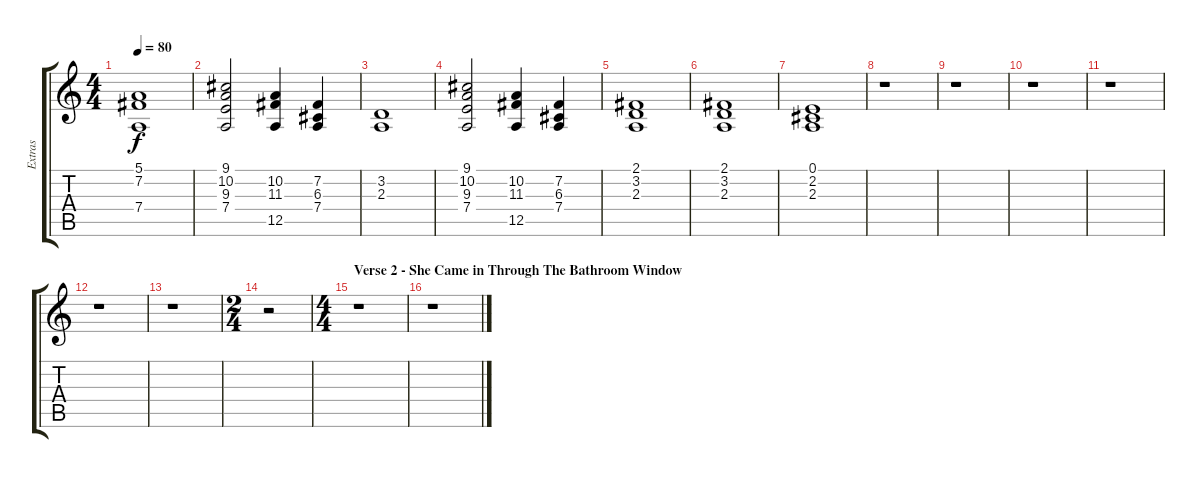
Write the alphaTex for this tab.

\track ("Extras" "Extras") {instrument drawbarorgan}
\staff {score tabs}
\tuning (E4 B3 G3 D3 A2 E2) {hide}
\ts (4 4)
\tempo 80
\clef g2
\ks c
(5.1 7.2 7.4).1{dy f} |
(9.1 10.2 9.3 7.4).2 (10.2 11.3 12.5).4 (7.2 6.3 7.4).4 |
(3.2 2.3).1 |
(9.1 10.2 9.3 7.4).2 (10.2 11.3 12.5).4 (7.2 6.3 7.4).4 |
(2.1 3.2 2.3).1 |
(2.1 3.2 2.3).1 |
(0.1 2.2 2.3).1 |
r.1 |
r.1 |
r.1 |
r.1 |
r.1 |
r.1 |
\ts (2 4)
r.2 |
\ts (4 4)
\section ("" "Verse 2 - She Came in Through The Bathroom Window")
r.1 |
r.1
